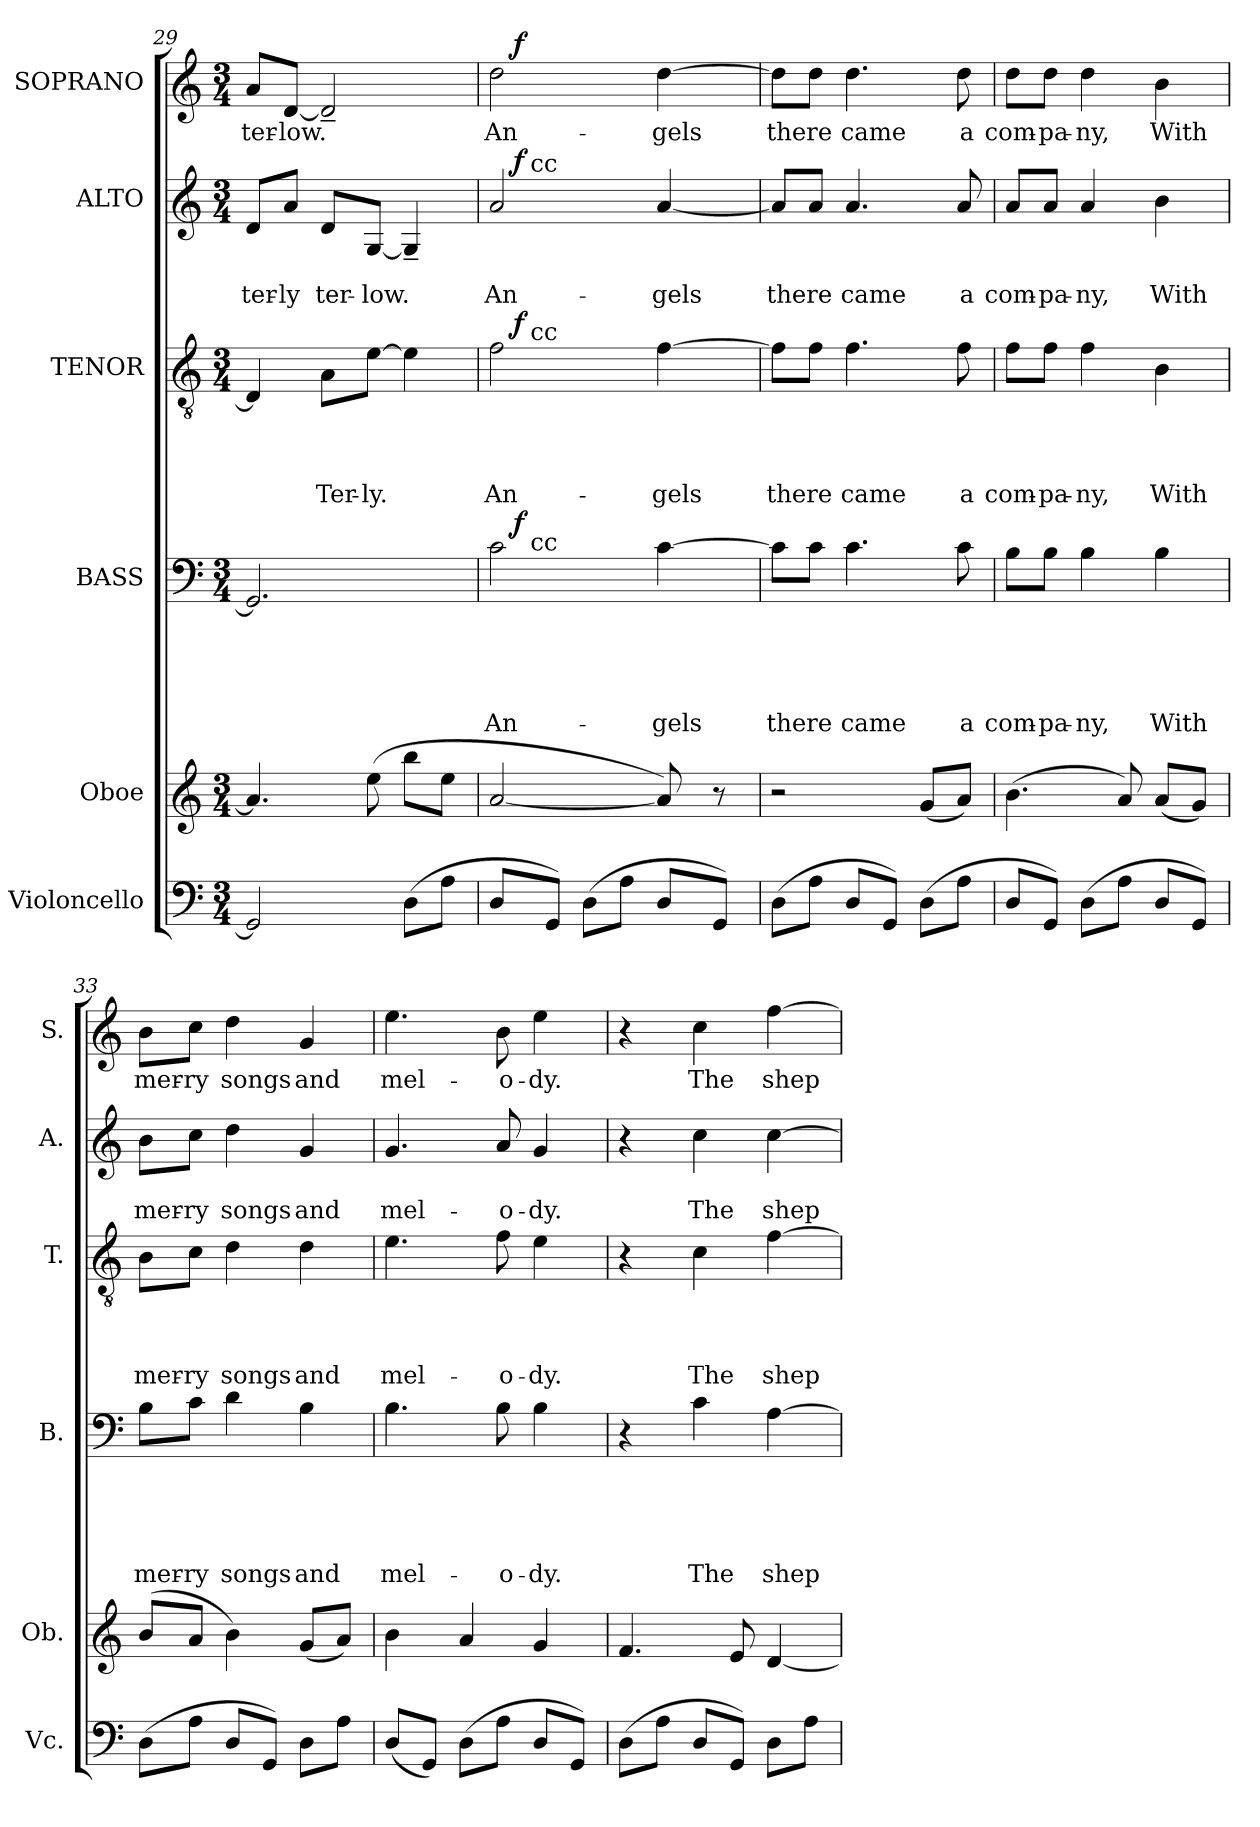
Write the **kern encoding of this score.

**kern	**kern	**kern	**text	**text	**text	**text	**text	**dynam	**kern	**text	**text	**text	**text	**dynam	**kern	**text	**text	**dynam	**kern	**text	**dynam
*part6	*part5	*part4	*part4	*part4	*part4	*part4	*part4	*part4	*part3	*part3	*part3	*part3	*part3	*part3	*part2	*part2	*part2	*part2	*part1	*part1	*part1
*staff6	*staff5	*staff4	*staff4	*staff4	*staff4	*staff4	*staff4	*staff4	*staff3	*staff3	*staff3	*staff3	*staff3	*staff3	*staff2	*staff2	*staff2	*staff2	*staff1	*staff1	*staff1
*I"Violoncello	*I"Oboe	*I"BASS	*	*	*	*	*	*	*I"TENOR	*	*	*	*	*	*I"ALTO	*	*	*	*I"SOPRANO	*	*
*I'Vc.	*I'Ob.	*I'B.	*	*	*	*	*	*	*I'T.	*	*	*	*	*	*I'A.	*	*	*	*I'S.	*	*
!!LO:PB:g=z
*clefF4	*clefG2	*clefF4	*	*	*	*	*	*	*clefGv2	*	*	*	*	*	*clefG2	*	*	*	*clefG2	*	*
*k[]	*k[]	*k[]	*	*	*	*	*	*	*k[]	*	*	*	*	*	*k[]	*	*	*	*k[]	*	*
*C:	*C:	*C:	*	*	*	*	*	*	*C:	*	*	*	*	*	*C:	*	*	*	*C:	*	*
*M3/4	*M3/4	*M3/4	*	*	*	*	*	*	*M3/4	*	*	*	*	*	*M3/4	*	*	*	*M3/4	*	*
=29	=29	=29	=29	=29	=29	=29	=29	=29	=29	=29	=29	=29	=29	=29	=29	=29	=29	=29	=29	=29	=29
!	!	!	!	!	!	!	!	!	!	!	!	!	!	!	!	!	!LO:LY:b	!	!	!LO:LY:b	!
2GG/]	4.a/]	2.GG/]	.	.	.	.	.	.	4D/]	.	.	.	.	.	8d/L	.	ter-	.	8a/L	ter-	.
!	!	!	!	!	!	!	!	!	!	!	!	!	!	!	!	!	!LO:LY:b	!	!	!LO:LY:b	!
.	.	.	.	.	.	.	.	.	.	.	.	.	.	.	8a/J	.	-ly	.	[<8d/J	-low.	.
!	!	!	!	!	!	!	!	!	!	!	!	!	!LO:LY:b	!	!	!	!LO:LY:b	!	!	!	!
.	.	.	.	.	.	.	.	.	8A\L	.	.	.	Ter-	.	8d/L	.	ter-	.	2d~</]	.	.
!	!	!	!	!	!	!	!	!	!	!	!	!	!LO:LY:b	!	!	!	!LO:LY:b	!	!	!	!
.	(>8ee\	.	.	.	.	.	.	.	[>8e\J	.	.	.	-ly.	.	[<8G/J	.	-low.	.	.	.	.
(>8D\L	8bb\L	.	.	.	.	.	.	.	4e\]	.	.	.	.	.	4G~</]	.	.	.	.	.	.
8A\J	8ee\J	.	.	.	.	.	.	.	.	.	.	.	.	.	.	.	.	.	.	.	.
=30	=30	=30	=30	=30	=30	=30	=30	=30	=30	=30	=30	=30	=30	=30	=30	=30	=30	=30	=30	=30	=30
!	!	!	!	!	!	!	!LO:LY:b	!	!	!	!	!	!LO:LY:b	!	!	!	!LO:LY:b	!	!	!LO:LY:b	!
*	*	*^	*	*	*	*	*	*	*^	*	*	*	*	*	*^	*	*	*	*^	*	*
*	*	*	*^	*	*	*	*	*	*	*	*^	*	*	*	*	*	*	*^	*	*	*	*	*	*	*
8D/L	[<2a/	2c\	16ryy	16.ryy	.	.	.	.	An-	.	2f\	16ryy	16.ryy	.	.	.	An-	.	2a/	16ryy	16.ryy	.	An-	.	2dd\	16ryy	An-	.
!	!	!	!	!	!	!	!	!	!	!LO:DY:a	!	!	!	!	!	!	!	!LO:DY:a	!	!	!	!	!	!LO:DY:a	!	!	!	!LO:DY:a
.	.	.	2ryy	.	.	.	.	.	.	f	.	2ryy	.	.	.	.	.	f	.	2ryy	.	.	.	f	.	2ryy	.	f
!	!	!	!	!	!	!	!	!	!	!	!	!	!	!	!	!	!	!	!	!	!LO:TX:a:t=cc	!	!	!	!	!	!	!
!	!	!	!	!	!	!	!	!	!	!	!	!	!LO:TX:a:t=cc	!	!	!	!	!	!	!	!	!	!	!	!	!	!	!
!	!	!	!	!LO:TX:a:t=cc	!	!	!	!	!	!	!	!	!	!	!	!	!	!	!	!	!	!	!	!	!	!	!	!
.	.	.	.	2ryy	.	.	.	.	.	.	.	.	2ryy	.	.	.	.	.	.	.	2ryy	.	.	.	.	.	.	.
8GG/J)	.	.	.	.	.	.	.	.	.	.	.	.	.	.	.	.	.	.	.	.	.	.	.	.	.	.	.	.
(>8D\L	.	.	.	.	.	.	.	.	.	.	.	.	.	.	.	.	.	.	.	.	.	.	.	.	.	.	.	.
8A\J	.	.	.	.	.	.	.	.	.	.	.	.	.	.	.	.	.	.	.	.	.	.	.	.	.	.	.	.
!	!	!	!	!	!	!	!	!	!LO:LY:b	!	!	!	!	!	!	!	!LO:LY:b	!	!	!	!	!	!LO:LY:b	!	!	!	!LO:LY:b	!
8D/L	8a/])	[>4c\	.	.	.	.	.	.	-gels	.	[>4f\	.	.	.	.	.	-gels	.	[<4a/	.	.	.	-gels	.	[>4dd\	.	-gels	.
.	.	.	8.ryy	.	.	.	.	.	.	.	.	8.ryy	.	.	.	.	.	.	.	8.ryy	.	.	.	.	.	8.ryy	.	.
.	.	.	.	8ryy	.	.	.	.	.	.	.	.	8ryy	.	.	.	.	.	.	.	8ryy	.	.	.	.	.	.	.
8GG/J)	8r	.	.	.	.	.	.	.	.	.	.	.	.	.	.	.	.	.	.	.	.	.	.	.	.	.	.	.
.	.	.	.	32ryy	.	.	.	.	.	.	.	.	32ryy	.	.	.	.	.	.	.	32ryy	.	.	.	.	.	.	.
=31	=31	=31	=31	=31	=31	=31	=31	=31	=31	=31	=31	=31	=31	=31	=31	=31	=31	=31	=31	=31	=31	=31	=31	=31	=31	=31	=31	=31
!	!	!	!	!	!	!	!	!	!LO:LY:b	!	!	!	!	!	!	!	!LO:LY:b	!	!	!	!	!	!LO:LY:b	!	!	!	!LO:LY:b	!
*	*	*v	*v	*v	*	*	*	*	*	*	*	*	*	*	*	*	*	*	*v	*v	*v	*	*	*	*v	*v	*	*
*	*	*	*	*	*	*	*	*	*v	*v	*v	*	*	*	*	*	*	*	*	*	*	*	*
(>8D\L	2r	8c\L]	.	.	.	.	there	.	8f\L]	.	.	.	there	.	8a/L]	.	there	.	8dd\L]	there	.
8A\J	.	8c\J	.	.	.	.	.	.	8f\J	.	.	.	.	.	8a/J	.	.	.	8dd\J	.	.
!	!	!	!	!	!	!	!LO:LY:b	!	!	!	!	!	!LO:LY:b	!	!	!	!LO:LY:b	!	!	!LO:LY:b	!
8D/L	.	4.c\	.	.	.	.	came	.	4.f\	.	.	.	came	.	4.a/	.	came	.	4.dd\	came	.
8GG/J)	.	.	.	.	.	.	.	.	.	.	.	.	.	.	.	.	.	.	.	.	.
(>8D\L	(<8g/L	.	.	.	.	.	.	.	.	.	.	.	.	.	.	.	.	.	.	.	.
!	!	!	!	!	!	!	!LO:LY:b	!	!	!	!	!	!LO:LY:b	!	!	!	!LO:LY:b	!	!	!LO:LY:b	!
8A\J	8a/J)	8c\	.	.	.	.	a	.	8f\	.	.	.	a	.	8a/	.	a	.	8dd\	a	.
=32	=32	=32	=32	=32	=32	=32	=32	=32	=32	=32	=32	=32	=32	=32	=32	=32	=32	=32	=32	=32	=32
!	!	!	!	!	!	!	!LO:LY:b	!	!	!	!	!	!LO:LY:b	!	!	!	!LO:LY:b	!	!	!LO:LY:b	!
8D/L	(>4.b\	8B\L	.	.	.	.	com-	.	8f\L	.	.	.	com-	.	8a/L	.	com-	.	8dd\L	com-	.
!	!	!	!	!	!	!	!LO:LY:b	!	!	!	!	!	!LO:LY:b	!	!	!	!LO:LY:b	!	!	!LO:LY:b	!
8GG/J)	.	8B\J	.	.	.	.	-pa-	.	8f\J	.	.	.	-pa-	.	8a/J	.	-pa-	.	8dd\J	-pa-	.
!	!	!	!	!	!	!	!LO:LY:b:rj	!	!	!	!	!	!LO:LY:b:rj	!	!	!	!LO:LY:b:rj	!	!	!LO:LY:b:rj	!
(>8D\L	.	4B\	.	.	.	.	-ny,	.	4f\	.	.	.	-ny,	.	4a/	.	-ny,	.	4dd\	-ny,	.
8A\J	8a/)	.	.	.	.	.	.	.	.	.	.	.	.	.	.	.	.	.	.	.	.
!	!	!	!	!	!	!	!LO:LY:b	!	!	!	!	!	!LO:LY:b	!	!	!	!LO:LY:b	!	!	!LO:LY:b	!
8D/L	(<8a/L	4B\	.	.	.	.	With	.	4B\	.	.	.	With	.	4b\	.	With	.	4b\	With	.
8GG/J)	8g/J)	.	.	.	.	.	.	.	.	.	.	.	.	.	.	.	.	.	.	.	.
=33	=33	=33	=33	=33	=33	=33	=33	=33	=33	=33	=33	=33	=33	=33	=33	=33	=33	=33	=33	=33	=33
!	!	!	!	!	!	!	!LO:LY:b	!	!	!	!	!	!LO:LY:b	!	!	!	!LO:LY:b	!	!	!LO:LY:b	!
(>8D\L	(>8b/L	8B\L	.	.	.	.	mer-	.	8B\L	.	.	.	mer-	.	8b\L	.	mer-	.	8b\L	mer-	.
!	!	!	!	!	!	!	!LO:LY:b:rj	!	!	!	!	!	!LO:LY:b:rj	!	!	!	!LO:LY:b:rj	!	!	!LO:LY:b:rj	!
8A\J	8a/J	8c\J	.	.	.	.	-ry	.	8c\J	.	.	.	-ry	.	8cc\J	.	-ry	.	8cc\J	-ry	.
!	!	!	!	!	!	!	!LO:LY:b	!	!	!	!	!	!LO:LY:b	!	!	!	!LO:LY:b	!	!	!LO:LY:b	!
8D/L	4b\)	4d\	.	.	.	.	songs	.	4d\	.	.	.	songs	.	4dd\	.	songs	.	4dd\	songs	.
8GG/J)	.	.	.	.	.	.	.	.	.	.	.	.	.	.	.	.	.	.	.	.	.
!	!	!	!	!	!	!	!LO:LY:b	!	!	!	!	!	!LO:LY:b	!	!	!	!LO:LY:b	!	!	!LO:LY:b	!
8D\L	(>8g/L	4B\	.	.	.	.	and	.	4d\	.	.	.	and	.	4g/	.	and	.	4g/	and	.
8A\J	8a/J)	.	.	.	.	.	.	.	.	.	.	.	.	.	.	.	.	.	.	.	.
!!LO:LB:g=z
=34	=34	=34	=34	=34	=34	=34	=34	=34	=34	=34	=34	=34	=34	=34	=34	=34	=34	=34	=34	=34	=34
!	!	!	!	!	!	!	!LO:LY:b	!	!	!	!	!	!LO:LY:b	!	!	!	!LO:LY:b	!	!	!LO:LY:b	!
(>8D/L	4b\	4.B\	.	.	.	.	mel-	.	4.e\	.	.	.	mel-	.	4.g/	.	mel-	.	4.ee\	mel-	.
8GG/J)	.	.	.	.	.	.	.	.	.	.	.	.	.	.	.	.	.	.	.	.	.
(>8D\L	4a/	.	.	.	.	.	.	.	.	.	.	.	.	.	.	.	.	.	.	.	.
!	!	!	!	!	!	!	!LO:LY:b	!	!	!	!	!	!LO:LY:b	!	!	!	!LO:LY:b	!	!	!LO:LY:b	!
8A\J	.	8B\	.	.	.	.	-o-	.	8f\	.	.	.	-o-	.	8a/	.	-o-	.	8b\	-o-	.
!	!	!	!	!	!	!	!LO:LY:b	!	!	!	!	!	!LO:LY:b	!	!	!	!LO:LY:b	!	!	!LO:LY:b	!
8D/L	4g/	4B\	.	.	.	.	-dy.	.	4e\	.	.	.	-dy.	.	4g/	.	-dy.	.	4ee\	-dy.	.
8GG/J)	.	.	.	.	.	.	.	.	.	.	.	.	.	.	.	.	.	.	.	.	.
=35	=35	=35	=35	=35	=35	=35	=35	=35	=35	=35	=35	=35	=35	=35	=35	=35	=35	=35	=35	=35	=35
(>8D\L	4.f/	4r	.	.	.	.	.	.	4r	.	.	.	.	.	4r	.	.	.	4r	.	.
8A\J	.	.	.	.	.	.	.	.	.	.	.	.	.	.	.	.	.	.	.	.	.
!	!	!	!	!	!	!	!LO:LY:b	!	!	!	!	!	!LO:LY:b	!	!	!	!LO:LY:b	!	!	!LO:LY:b	!
8D/L	.	4c\	.	.	.	.	The	.	4c\	.	.	.	The	.	4cc\	.	The	.	4cc\	The	.
8GG/J)	8e/	.	.	.	.	.	.	.	.	.	.	.	.	.	.	.	.	.	.	.	.
!	!	!	!	!	!	!	!LO:LY:b	!	!	!	!	!	!LO:LY:b	!	!	!	!LO:LY:b	!	!	!LO:LY:b	!
8D\L	[<4d/	[>4A\	.	.	.	.	shep-	.	[>4f\	.	.	.	shep-	.	[>4cc\	.	shep-	.	[>4ff\	shep-	.
8A\J	.	.	.	.	.	.	.	.	.	.	.	.	.	.	.	.	.	.	.	.	.
=	=	=	=	=	=	=	=	=	=	=	=	=	=	=	=	=	=	=	=	=	=
*-	*-	*-	*-	*-	*-	*-	*-	*-	*-	*-	*-	*-	*-	*-	*-	*-	*-	*-	*-	*-	*-
